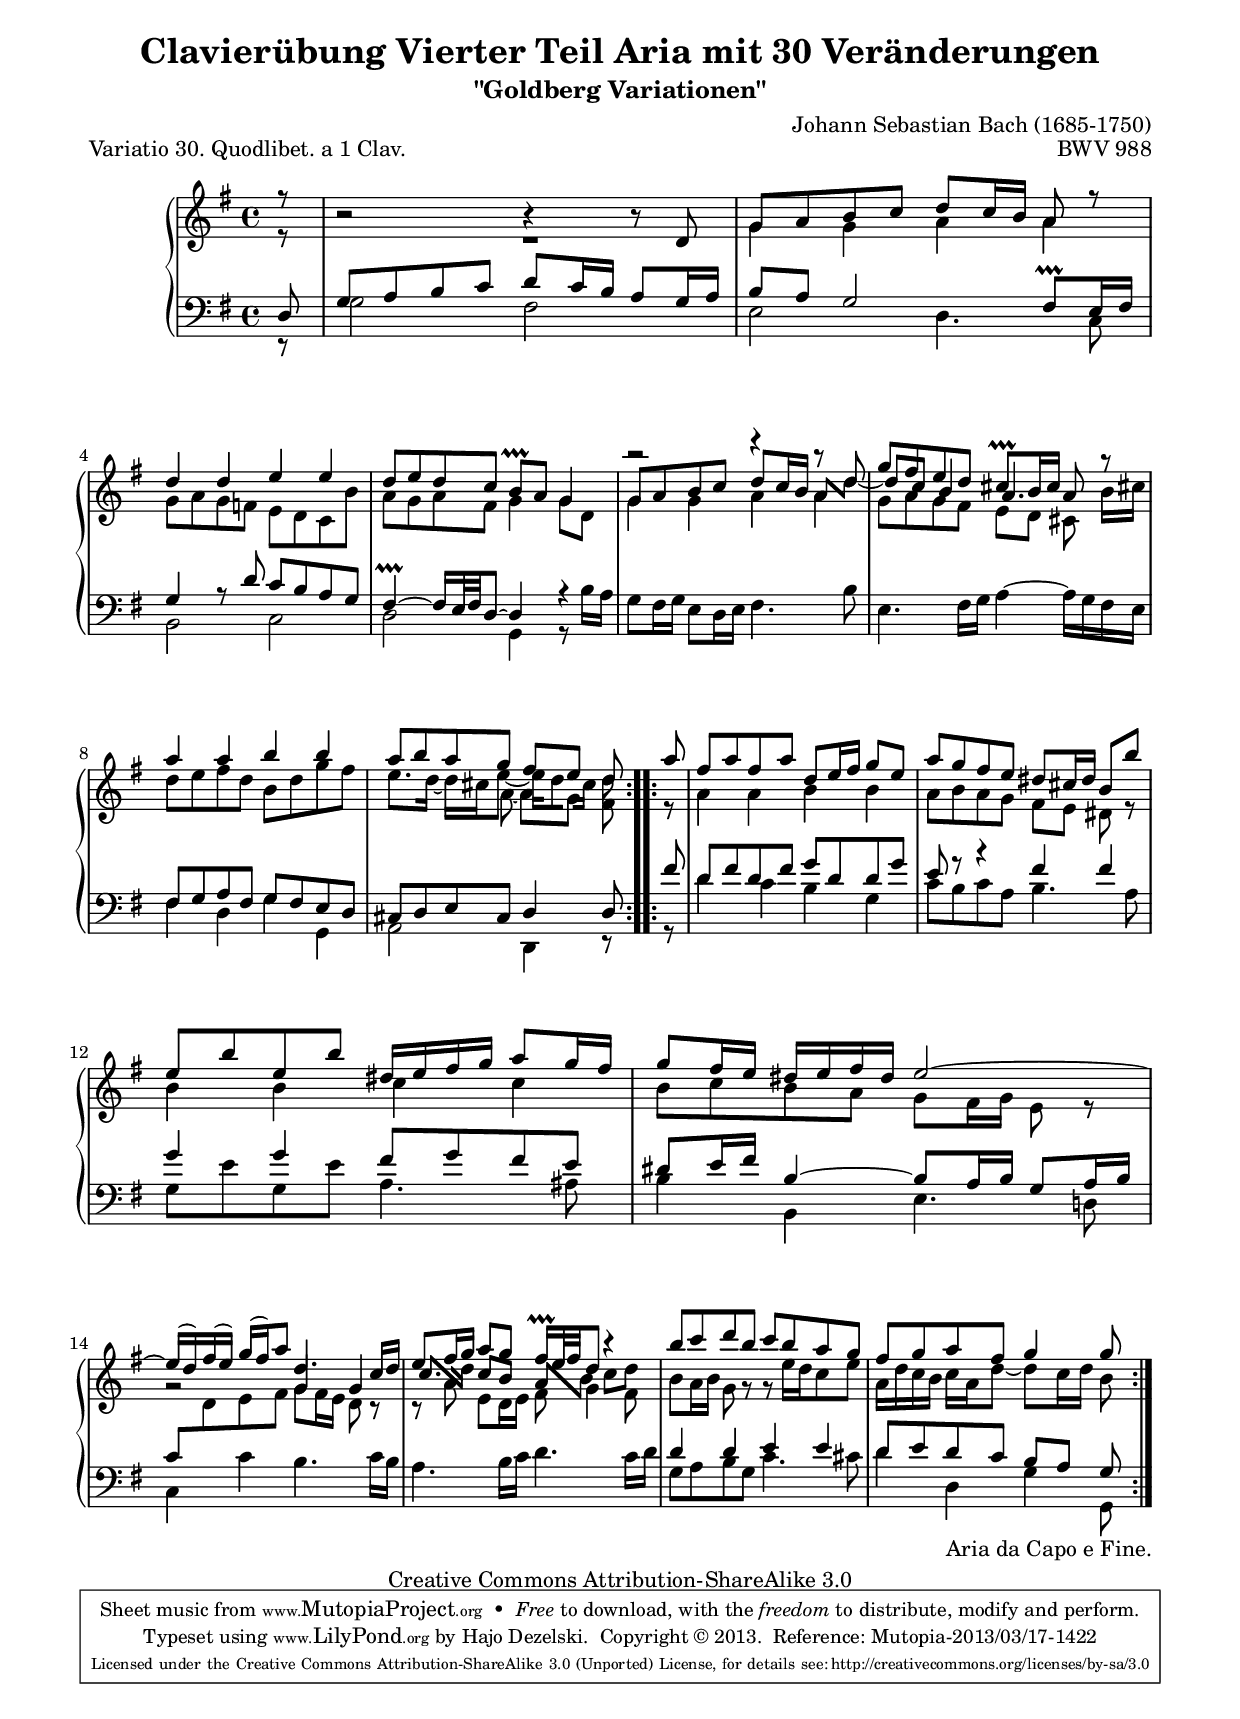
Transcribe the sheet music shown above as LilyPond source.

\version "2.16.1"

\paper {

    line-width = 18.0\cm
    top-markup-spacing #'basic-distance = #4
    ragged-bottom = ##f
    ragged-last-bottom = ##f
}

% #(set-default-paper-size "a4")

#(set-global-staff-size 19)

\header {
        title = "Clavierübung Vierter Teil Aria mit 30 Veränderungen"
        subtitle = "\"Goldberg Variationen\""
        piece = "Variatio 30. Quodlibet. a 1 Clav."
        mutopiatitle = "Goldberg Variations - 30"
        composer = "Johann Sebastian Bach (1685-1750)"
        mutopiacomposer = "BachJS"
        opus = "BWV 988"
        date = "1741"
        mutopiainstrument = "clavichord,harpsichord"
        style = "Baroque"
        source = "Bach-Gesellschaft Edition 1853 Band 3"
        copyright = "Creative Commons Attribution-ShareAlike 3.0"
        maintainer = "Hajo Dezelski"
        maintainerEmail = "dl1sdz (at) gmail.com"
	
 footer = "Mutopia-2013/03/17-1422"
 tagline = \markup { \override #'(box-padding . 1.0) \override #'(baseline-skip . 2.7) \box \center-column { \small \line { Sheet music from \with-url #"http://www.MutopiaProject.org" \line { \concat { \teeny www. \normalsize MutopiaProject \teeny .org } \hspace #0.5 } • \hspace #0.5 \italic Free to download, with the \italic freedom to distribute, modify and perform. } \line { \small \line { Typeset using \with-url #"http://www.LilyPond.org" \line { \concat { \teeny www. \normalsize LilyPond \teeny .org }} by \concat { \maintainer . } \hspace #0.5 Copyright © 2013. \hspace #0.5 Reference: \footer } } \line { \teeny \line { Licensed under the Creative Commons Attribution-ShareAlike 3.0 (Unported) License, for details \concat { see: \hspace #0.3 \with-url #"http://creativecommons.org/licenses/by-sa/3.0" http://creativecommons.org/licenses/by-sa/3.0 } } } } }
}

%------------- MACROS
partialPickup = \set Timing.measurePosition = #(ly:make-moment 7/8)

shortenBeamOne = \once \override Beam #'positions = #'(-1.8 . -1.8)
shortenBeamTwo = \once \override Beam #'positions = #'(1.2 . -0.5)
shortenBeamThree = \once \override Beam #'positions = #'(2.2 . 1.6)
shortenBeamFour = \once \override Beam #'positions = #'(-1.3 . -0.8)
alignBeamOne =  \once \override Beam #'positions = #'(2.2 . -0.8)
alignBeamTwo =  \once \override Beam #'positions = #'(1.5 . -1.8)
lenghtenBeam = \once \override Beam #'positions = #'(-3.3 . -3.5)
shiftStemRight = \once \override NoteColumn #'force-hshift = #0.25
shiftStemLeft =  \once \override NoteColumn #'force-hshift = #-0.75
shiftStemLeftTwo =  \once \override NoteColumn #'force-hshift = #0.2
shortenStem = \once \override Stem #'length-fraction = #(magstep -3)
rightPartialBeam = \set stemRightBeamCount = #1
leftPartialBeam = \set stemRightBeamCount = #0
lowerRest = \once \override Voice.Rest #'extra-offset = #'(0 . -1.6 )

ignoreClashNote = \once \override NoteColumn #'ignore-collision = ##t

staffUp = \change Staff = "upper"
staffDown = \change Staff = "lower"
%-----------------------------------

sopranoOne =   \relative d' {
    \repeat volta 2 { %begin repeated section
		\stemUp
		\partialPickup r8 | % Auftakt
        b'2\rest b4\rest b8\rest d,8 | % 1
        g8 [ a b c ] d8 [ c16 b ] a8 r8 | % 2
        d4 d e e | % 3
        d8 [ e d c ] b \prallprall [ a ] g4 | % 4
        g8 [ a b c ] d [ c16 b ] \shortenBeamTwo a8 [ \stemDown d ] | % 5
        \stemUp g8 [ fis e d ] cis \prallprall  [ b16 cis ] a8 r8 | % 6
        a'4 a b b | % 7
        \stemUp a8 [ b a g ] fis [ e ] d  % 8
    } %end of repeated section
  
    \repeat volta 2 { %begin repeated section
		\partialPickup a'8 | % Auftakta
		fis8 [ a fis a ] d, [ e16 fis ] g8 [e ] | % 9
		a8 [ g fis e ] dis [ cis16 dis ] b8 [b'] | % 10
		e,8 [ b' e, b'] dis,16 [e fis g ] a8 [ g16 fis ] | % 11
		g8 [ fis16 e ] dis16 [ e fis dis ] e2 ~ | % 12
		e16 [(d ) fis (e) ] g16 [(fis) a8 ] \ignoreClashNote d,4. c16 [ d] | % 13
		e8 [ fis16 g] \ignoreClashNote a8 [ \ignoreClashNote g ] \ignoreClashNote fis16 \prallprall [ e32 fis d8 ] r4 | % 14
		b'8 [ c d b ] c [ b a g ] | % 15
		fis8 [ g a fis ] g4 g8  % 16
    } %end repeated section
}

sopranoTwo =   \relative g' {
    \repeat volta 2 { %begin repeated section
		\stemDown
		\partialPickup r8 | % Auftakt
		R1 | % 1
        g4 g a a | % 2
        g8 [ a g f ] e [ d c b' ] | % 3
        a8 [ g a fis ] g4 g8 [ d ] | % 4
        g4 g a a | % 5
	g8 [ a g fis ] e [ d ] cis\noBeam b'16 [ cis! ] | % 6
        d8 [ e fis d ] b [ d g fis ]  | %7		
        e8. [ d16 ] ~ d [ cis e8 ~ ] \shortenBeamOne \shiftStemLeftTwo e16[ \rightPartialBeam d8] \leftPartialBeam \shortenStem cis16[] \ignoreClashNote \shortenStem d8  % 8
   } %end of repeated section
  
    \repeat volta 2 { %begin repeated section
		\partialPickup r8 | % Auftakt
		a4 a b b | % 9
		a8 [ b a g ] fis [ e ] dis r8 | % 10
		b'4 b c c | % 11
		b8 [ c b a ] g [ fis16 g ] e8 r8 | % 12
		g2\rest \stemUp g4 g4 | % 13
		\shiftOn \alignBeamOne c8. [ \stemDown d16 ] \stemUp \shortenBeamThree \shiftOff c8 [b] \alignBeamTwo a [ \shiftOn \stemDown b] \shortenBeamFour c [ \shiftOff \ignoreClashNote d ] | % 14
		b8 [ a16 b ]g8 g8\rest g8\rest e'16 [d c8 e ] | % 15
		a,16 [ d c b ] c [ a d8 ~ ] d8 [ c16 d ] b8  % 16 
    } %end repeated section
}

sopranoThree = \relative c'' {
    \repeat volta 2 {
	\partialPickup s8 \noBreak |
	s1 \noBreak | %1
	s1 | %2
	s1 \noBreak | %3
	s1 | %4
	r2 \lowerRest r4 r8 d _~ \noBreak |%5
	\shiftOn d8  c b4 a4. s8  | % 6
	s1 \noBreak |  %7
	\stemDown s4. \shiftStemRight a8 _~ \lenghtenBeam \shiftStemLeft a [ g ] \shiftOff fis  %8
    }
    \repeat volta 2 {
    	 \partialPickup s8 \noBreak |
    	 s1 \noBreak | %9
    	 s1 | %10
    	 s1 \noBreak | %11
    	 s1 | %12
    	 s1 \noBreak | %13
    	 s1 | %14
    	 s1 \noBreak | %15
    	 s2 s4.  %16    	 
    }
}

soprano = << \sopranoOne \\ \sopranoTwo \\ \sopranoThree >>

%%
%% Bass Clef
%% 

bassOne = \relative d {
	\repeat volta 2 { %begin repeated section
	\stemUp
	\partialPickup d8 | % 1
        g8 [ a b c ] d [ c16 b ] a8 [ g16 a ] | % 1
        b8 [ a ] g2 fis8 \prallprall [ e16 fis ] | % 2
        g4 r8 d'8 c [ b a g ] | % 3
        fis4 \prallprall ~ fis16 [e32 fis d8 ~] d4 r4 | % 4
        s1 | % 5
        s1 | % 6
        fis8 [ g a fis ] g [ fis e d ] | % 7
        cis8 [ d e cis ] d4 d8  % 8
    } %end of repeated section
  
    \repeat volta 2 { %begin repeated section
		\partialPickup  fis'8 | % Auftakt
		d8 [ fis d fis ] g [ d d g ] | % 9
		e8 r8 r4 fis4 fis | % 10
		g4 g fis8 [g fis e ] | % 11
		dis8 [ e16 fis ] b,4 ~ b8 [ a16 b ] g8 [a16 b ] | % 12
		c8 [ \staffUp \stemDown d e fis ] g [ fis16 e ] d8 c8\rest | % 13
		c8\rest a'8 e [ d16 e ] fis8 g4 fis8 | % 14
		\staffDown \stemUp d4 d e e | % 15
		d8 [ e d c ] b [ a ] g  % 16
  
    } %end repeated section
}

bassTwo = \relative g {
    \repeat volta 2 { %begin repeated section
	\stemDown	    
	\partialPickup r8 | % Auftakt
        g2 fis | % 1
        e2 d4. c8 | % 2
        b2 c | % 3
        d2 g,4 r8 b'16 [ a ] | % 4
        g8 [ fis16 g ] e8 [ d16 e ] fis4. b8 | % 5
        e,4. fis16 [ g ] a4 ^~ a16 [ g fis e ] | % 6
        fis4 d g g, | % 7
        a2 d,4 r8  % 8
    } %end of repeated section
  
    \repeat volta 2 { %begin repeated section
		\partialPickup r8 | % Auftakt
		d''4 c b g | % 9
		c8 [ b c a ] b4. a8 | % 10
		g8 [ e' g, e' ] a,4. ais8 | % 11
		b4 b, e4. d!8 | % 12
		c4 c' b4. c16 [ b ] | % 13
		a4. b16 [ c ] d4. c16 [ d ] | % 14
		g,8 [ a b g ] c4. cis8 | % 15
		d4 d,_\markup { "Aria da Capo e Fine." } g g,8  % 16
    } %end repeated section
	
}

bass = << \bassOne \\ \bassTwo>>

%% Merge score - Piano staff

\score {
    \context PianoStaff <<
        \set PianoStaff.midiInstrument = "harpsichord"
        \new Staff = "upper" { \clef treble \key g \major \time 4/4 \soprano  }
        \new Staff = "lower"  { \clef bass \key g \major \time 4/4 \bass }
    >>
    \layout{ }
    \midi { }

}
